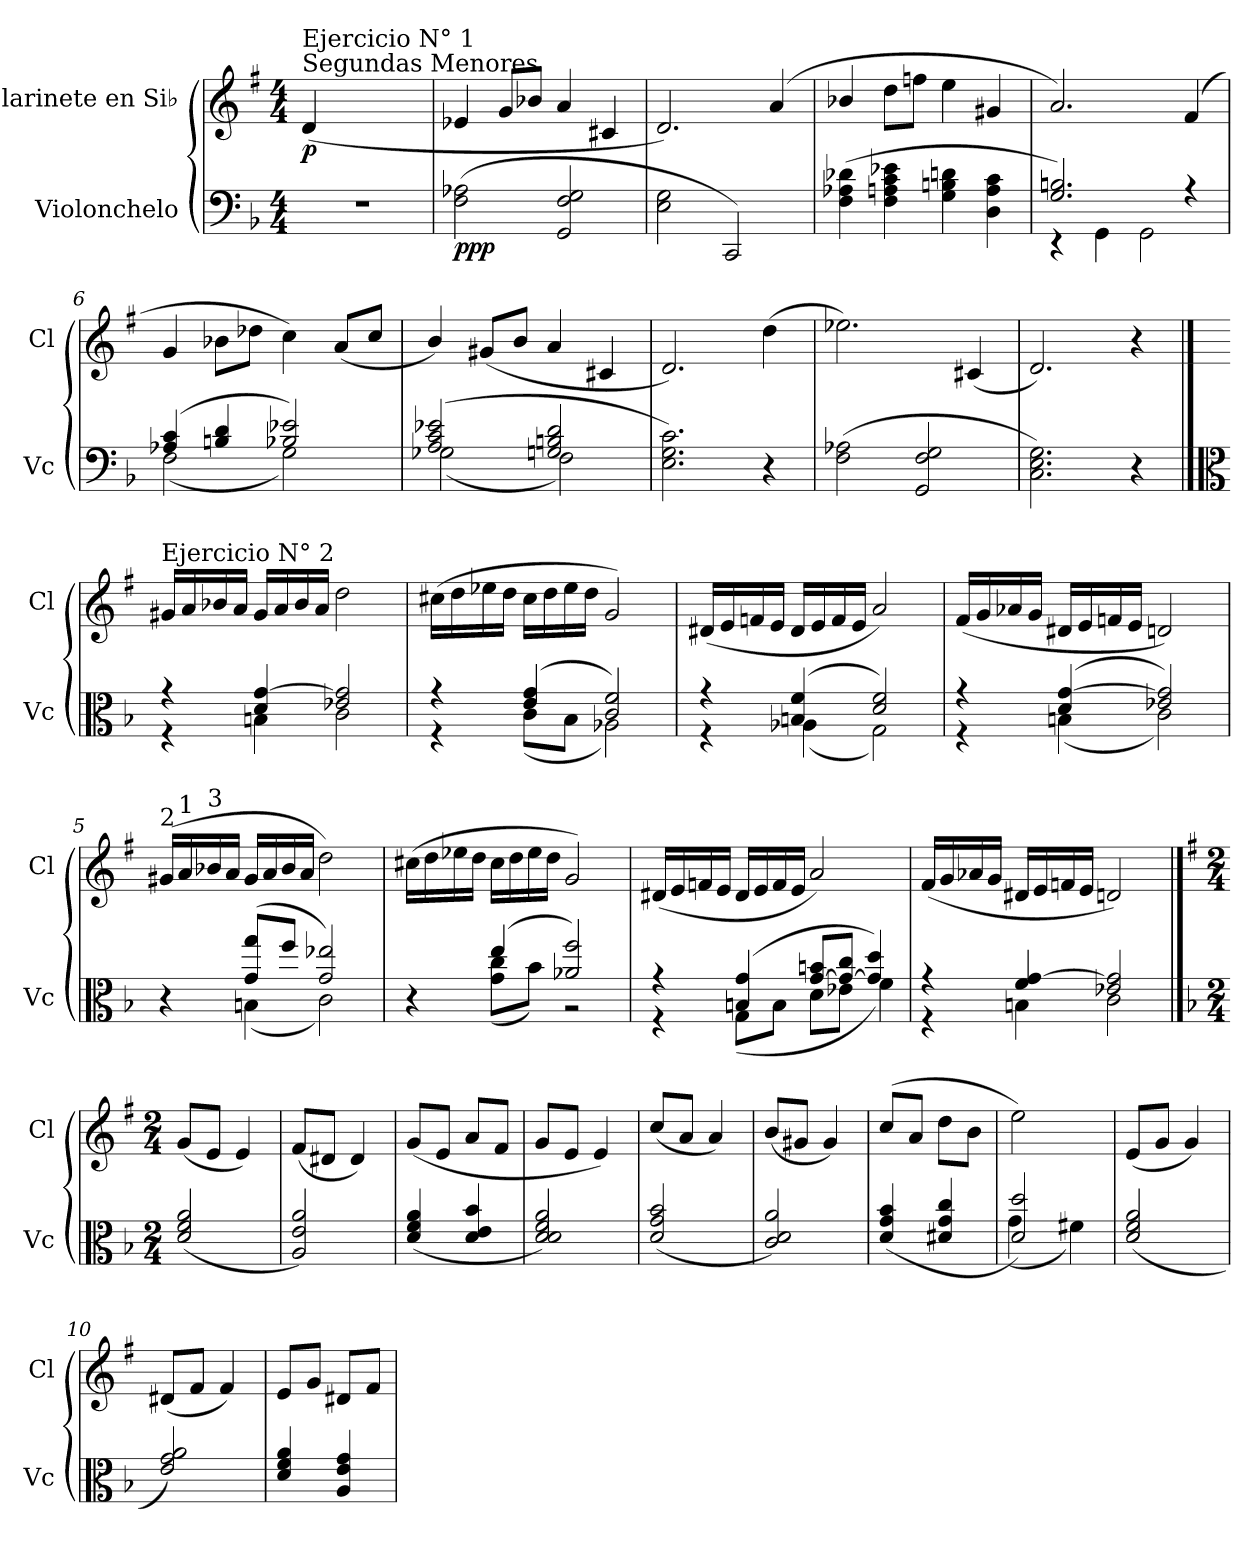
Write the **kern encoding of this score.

**kern	**dynam	**kern	**dynam
*part2	*part2	*part1	*part1
*staff2	*staff2	*staff1	*staff1
*I"Violonchelo	*	*I"Clarinete en Si♭	*
*I'Vc	*	*I'Cl	*
*clefF4	*	*clefG2	*
*	*	*ITrd1c2	*
*k[b-]	*	*k[b-]	*
*M4/4	*	*M4/4	*
*MM80	*	*MM80	*
=1	=1	=1	=1
!	!	!LO:TX:a:t=Segundas Menores	!
!	!	!LO:TX:a:t=Ejercicio N° 1	!
!	!	!	!LO:DY:b
1r	.	(<4c/	p
.	.	2.ryy	.
=2	=2	=2	=2
!	!LO:DY:b	!	!
(>2F\ 2A-X\	ppp	4d-X/	.
.	.	8f/L	.
.	.	8a-X/J	.
2GG/ 2F/ 2G/	.	4g/	.
.	.	4Bn/	.
=3	=3	=3	=3
2E\ 2G\	.	2.c/)	.
2CC/)	.	.	.
.	.	(>4g/	.
=4	=4	=4	=4
(>4F\ 4A-X\ 4d-X\	.	4a-X/	.
4F\ 4An\ 4c\ 4e-X\	.	8cc\L	.
.	.	8ee-X\J	.
4G\ 4Bn\ 4dn\	.	4dd\	.
4D\ 4A\ 4c\	.	4f#X/	.
=5	=5	=5	=5
*^	*	*	*
2.G/ 2.Bn/)	4r	.	2.g/)	.
.	4GG\	.	.	.
.	2GG\	.	.	.
4r	.	.	(>4e/	.
!!LO:LB:g=z
=6	=6	=6	=6	=6
(>4A-X/ 4c/	(<2F\	.	4f/	.
4Bn/ 4d/	.	.	8a-X\L	.
.	.	.	8cc-X\J	.
2B-X/ 2e-X/)	2G\)	.	4b-\)	.
.	.	.	(<8g/L	.
.	.	.	8b-/J	.
=7	=7	=7	=7	=7
(>2A/ 2c/ 2e-X/	(<2G-X\	.	4a/)	.
.	.	.	(<8f#X/L	.
.	.	.	8a/J	.
2Gn/ 2Bn/ 2d/	2F\)	.	4g/	.
.	.	.	4Bn/	.
*v	*v	*	*	*
=8	=8	=8	=8
2.E\ 2.G\ 2.c\)	.	2.c/)	.
4r	.	(>4cc\	.
=9	=9	=9	=9
(>2F\ 2A-X\	.	2.dd-X\)	.
2GG/ 2F/ 2G/	.	.	.
.	.	(<4Bn/	.
=10	=10	=10	=10
2.C\ 2.E\ 2.G\)	.	2.c/)	.
4r	.	4r	.
!!LO:LB:g=z
==1	==1	==1	==1
*clefC3	*	*	*
*	*	*MM40	*
*^	*	*	*
!	!	!	!LO:TX:a:t=Ejercicio N° 2	!
4r	4r	.	16f#X/LL	.
.	.	.	16g/	.
.	.	.	16a-X/	.
.	.	.	16g/JJ	.
4d/ [4g/	4Bn\	.	16f#/LL	.
.	.	.	16g/	.
.	.	.	16a-/	.
.	.	.	16g/JJ	.
2e-X/ 2g/]	2c\	.	2cc\	.
=2	=2	=2	=2	=2
4r	4r	.	(>16bn\LL	.
.	.	.	16cc\	.
.	.	.	16dd-X\	.
.	.	.	16cc\JJ	.
(>4e/ 4g/	(<8c\L	.	16b\LL	.
.	.	.	16cc\	.
.	8B-\J	.	16dd-\	.
.	.	.	16cc\JJ	.
2c/ 2f/)	2A-X\)	.	2f/)	.
=3	=3	=3	=3	=3
4r	4r	.	(<16c#X/LL	.
.	.	.	16d/	.
.	.	.	16e-X/	.
.	.	.	16d/JJ	.
(>4Bn/ 4f/	(<4A-X\	.	16c#/LL	.
.	.	.	16d/	.
.	.	.	16e-/	.
.	.	.	16d/JJ	.
2d/ 2f/)	2G\)	.	2g/)	.
=4	=4	=4	=4	=4
4r	4r	.	(<16e/LL	.
.	.	.	16f/	.
.	.	.	16g-X/	.
.	.	.	16f/JJ	.
(>4d/ [4g/	(<4Bn\	.	16c#X/LL	.
.	.	.	16d/	.
.	.	.	16e-X/	.
.	.	.	16d/JJ	.
2e-X/ 2g/])	2c\)	.	2cn/)	.
!!LO:LB:g=z
=5	=5	=5	=5	=5
!	!	!	!LO:TX:a:t=2	!
4r	4ryy	.	(>16f#X/LL	.
!	!	!	!LO:TX:a:t=1	!
.	.	.	16g/	.
!	!	!	!LO:TX:a:t=3	!
.	.	.	16a-X/	.
.	.	.	16g/JJ	.
(>8g/ 8gg/L	(<4Bn\	.	16f#/LL	.
.	.	.	16g/	.
8ff/J	.	.	16a-/	.
.	.	.	16g/JJ	.
2g/ 2ee-X/)	2c\)	.	2cc\)	.
=6	=6	=6	=6	=6
4r	4ryy	.	(>16bn\LL	.
.	.	.	16cc\	.
.	.	.	16dd-X\	.
.	.	.	16cc\JJ	.
(>4ee/	(<8g\ 8cc\L	.	16b\LL	.
.	.	.	16cc\	.
.	8b-\J)	.	16dd-\	.
.	.	.	16cc\JJ	.
2a-X/ 2ff/)	2r	.	2f/)	.
=7	=7	=7	=7	=7
4r	4r	.	(<16c#X/LL	.
.	.	.	16d/	.
.	.	.	16e-X/	.
.	.	.	16d/JJ	.
(>4Bn/ 4g/	(<8G\L	.	16c#/LL	.
.	.	.	16d/	.
.	8B\J	.	16e-/	.
.	.	.	16d/JJ	.
[8g/ 8bn/L	8d\L	.	2g/)	.
8g/_ 8cc/J	8e-X\J	.	.	.
4g/] 4dd/)	4f\)	.	.	.
=8	=8	=8	=8	=8
4r	4r	.	(<16e/LL	.
.	.	.	16f/	.
.	.	.	16g-X/	.
.	.	.	16f/JJ	.
4f/ [4g/	4Bn\	.	16c#X/LL	.
.	.	.	16d/	.
.	.	.	16e-X/	.
.	.	.	16d/JJ	.
2e-X/ 2g/]	2c\	.	2cn/)	.
*v	*v	*	*	*
!!LO:PB:g=z
==1	==1	==1	==1
*	*	*k[b-]	*
*M2/4	*	*M2/4	*
*	*	*MM80	*
(<2d/ 2f/ 2a/	.	(<8f/L	.
.	.	8d/J	.
.	.	4d/)	.
=2	=2	=2	=2
2A/ 2e/ 2a/)	.	(<8e/L	.
.	.	8c#X/J	.
.	.	4c#/)	.
=3	=3	=3	=3
(<4d/ 4f/ 4a/	.	(<8f/L	.
.	.	8d/J	.
4d/ 4e/ 4b-/	.	8g/L	.
.	.	8e/J	.
=4	=4	=4	=4
2d/ 2d/ 2f/ 2a/)	.	8f/L	.
.	.	8d/J	.
.	.	4d/)	.
=5	=5	=5	=5
(<2d/ 2g/ 2b-/	.	(<8b-/L	.
.	.	8g/J	.
.	.	4g/)	.
=6	=6	=6	=6
2c/ 2d/ 2a/)	.	(<8a/L	.
.	.	8f#X/J	.
.	.	4f#/)	.
=7	=7	=7	=7
(>4d/ 4g/ 4b-/	.	(>8b-/L	.
.	.	8g/J	.
4d#X/ 4g/ 4cc/	.	8cc\L	.
.	.	8a\J	.
=8	=8	=8	=8
*^	*	*^	*
*	*	*	*	*^	*
2d/ 2dd/)	(<4g\	.	2dd\)	8ryy	4ryy	.
*	*	*	*MM70	*	*	*
.	.	.	.	4.ryy	.	.
*	*	*	*MM60	*	*	*
.	4f#X\)	.	.	.	4ryy	.
*v	*v	*	*	*	*	*
*	*	*v	*v	*v	*
=9	=9	=9	=9
*	*	*MM80	*
(<2d/ 2f/ 2a/	.	(<8d/L	.
.	.	8f/J	.
.	.	4f/)	.
!!LO:LB:g=z
=10	=10	=10	=10
2e/ 2g/ 2a/)	.	(<8c#X/L	.
.	.	8e/J	.
.	.	4e/)	.
=11	=11	=11	=11
4d/ 4f/ 4a/	.	8d/L	.
.	.	8f/J	.
4A/ 4e/ 4g/	.	8c#X/L	.
.	.	8e/J	.
=	=	=	=
*-	*-	*-	*-
